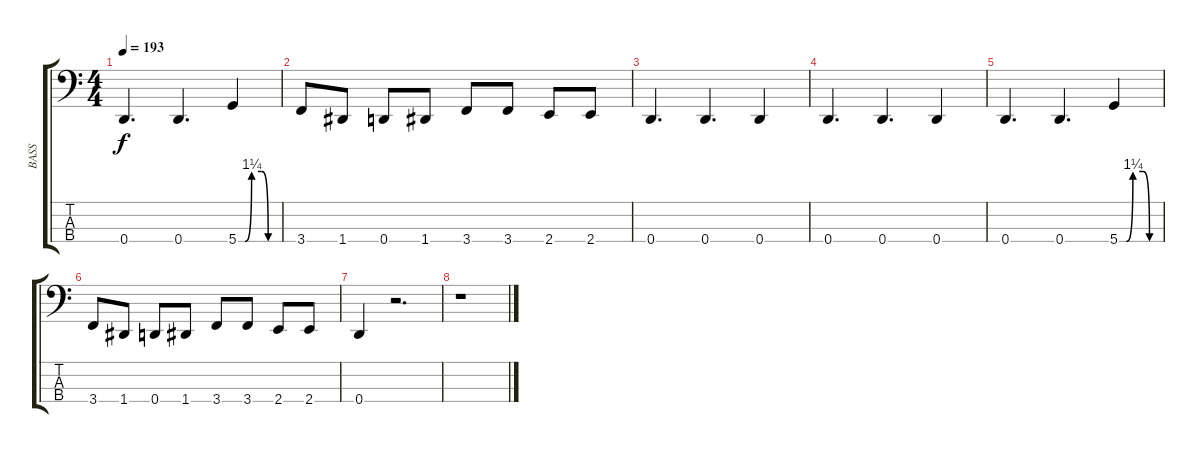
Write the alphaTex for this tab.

\track ("BASS" "BASS") {instrument electricbasspick}
\staff {score tabs}
\tuning (G2 D2 A1 D1) {hide}
\ts (4 4)
\tempo 193
\clef f4
\ks c
0.4.4{d dy f} 0.4.4{d} 5.4{be (custom 0 0 10 0 20 5 35 5 45 0 60 0)}.4 |
3.4.8 1.4.8 0.4.8 1.4.8 3.4.8 3.4.8 2.4.8 2.4.8 |
0.4.4{d} 0.4.4{d} 0.4.4 |
0.4.4{d} 0.4.4{d} 0.4.4 |
0.4.4{d} 0.4.4{d} 5.4{be (custom 0 0 10 0 20 5 35 5 45 0 60 0)}.4 |
3.4.8 1.4.8 0.4.8 1.4.8 3.4.8 3.4.8 2.4.8 2.4.8 |
0.4.4 r.2{d} |
r.1
